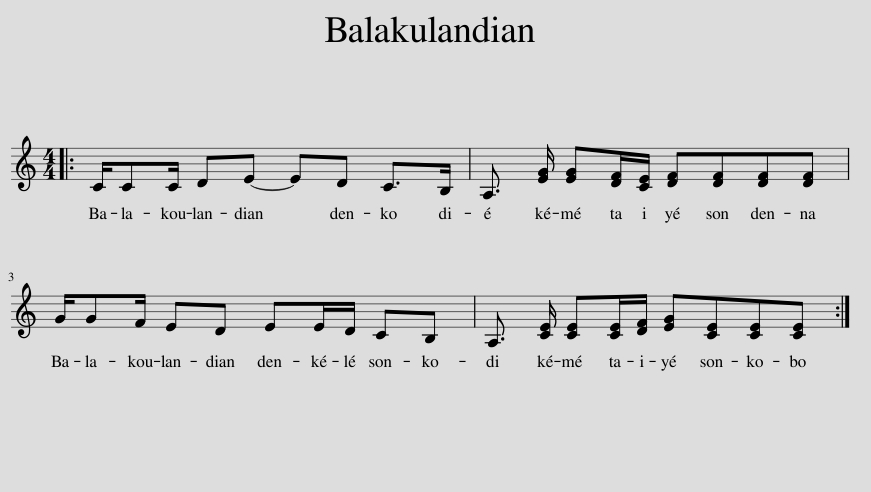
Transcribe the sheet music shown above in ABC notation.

X:1
L:1/8
M:4/4
I:linebreak $
K:C
V:1 treble
V:1
|: C/CC/ DE- ED C>B, | A,3/2 [EG]/ [EG][DF]/[CE]/ [DF][DF][DF][DF] |$ G/GF/ ED EE/D/ CB, | A,3/2 [CE]/ [CE][CE]/[DF]/ [EG][CE][CE][CE] :| %4
